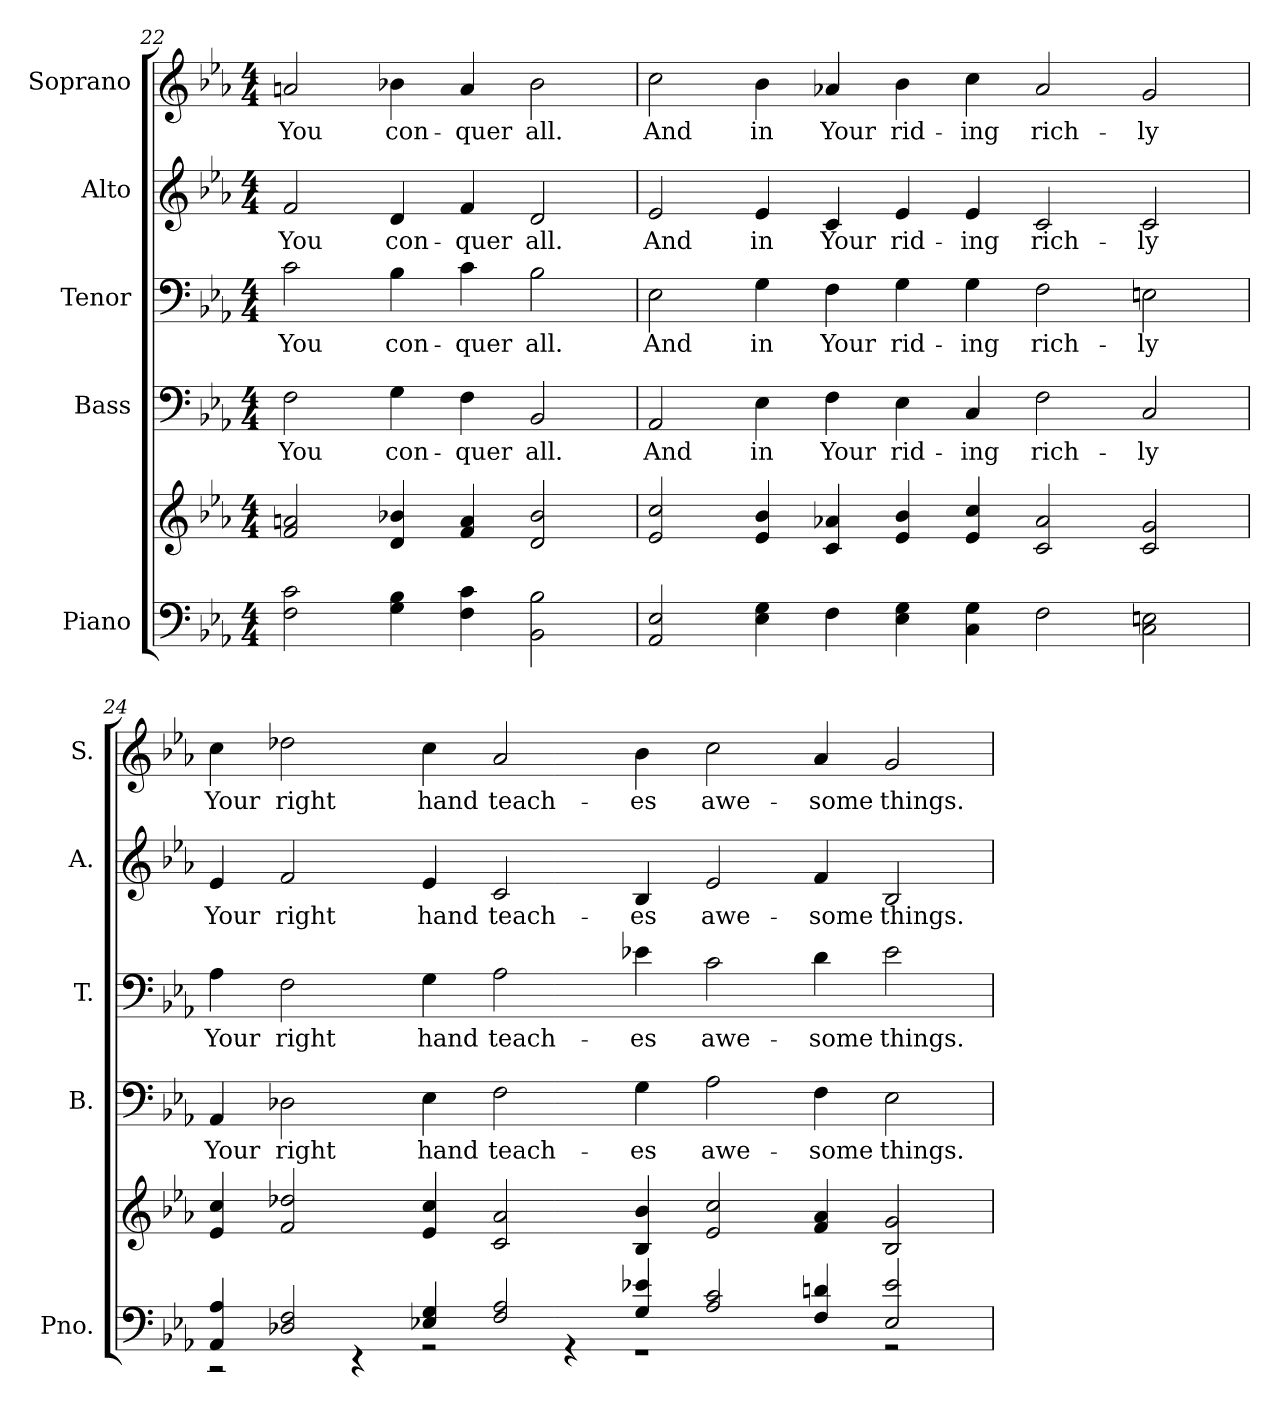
**kern	**kern	**kern	**text	**kern	**text	**kern	**text	**kern	**text
*part5	*part5	*part4	*part4	*part3	*part3	*part2	*part2	*part1	*part1
*staff6	*staff5	*staff4	*staff4	*staff3	*staff3	*staff2	*staff2	*staff1	*staff1
*I"Piano	*	*I"Bass	*	*I"Tenor	*	*I"Alto	*	*I"Soprano	*
*I'Pno.	*	*I'B.	*	*I'T.	*	*I'A.	*	*I'S.	*
*clefF4	*clefG2	*clefF4	*	*clefF4	*	*clefG2	*	*clefG2	*
*k[b-e-a-]	*k[b-e-a-]	*k[b-e-a-]	*	*k[b-e-a-]	*	*k[b-e-a-]	*	*k[b-e-a-]	*
*E-:	*E-:	*E-:	*	*E-:	*	*E-:	*	*E-:	*
*M4/4	*M4/4	*M4/4	*	*M4/4	*	*M4/4	*	*M4/4	*
=22	=22	=22	=22	=22	=22	=22	=22	=22	=22
!	!	!	!LO:LY:b:color=#000000	!	!	!	!	!	!
!	!	!	!	!	!LO:LY:b:color=#000000	!	!	!	!
!	!	!	!	!	!	!	!LO:LY:b:color=#000000	!	!
!	!	!	!	!	!	!	!	!	!LO:LY:b:color=#000000
2Fi\ 2ci	2fi/ 2ani	2Fi\	You	2ci\	You	2fi/	You	2ani/	You
!	!	!	!LO:LY:b:color=#000000	!	!	!	!	!	!
!	!	!	!	!	!LO:LY:b:color=#000000	!	!	!	!
!	!	!	!	!	!	!	!LO:LY:b:color=#000000	!	!
!	!	!	!	!	!	!	!	!	!LO:LY:b:color=#000000
4Gi\ 4B-i	4di/ 4b-Xi	4Gi\	con-	4B-i\	con-	4di/	con-	4b-Xi\	con-
!	!	!	!LO:LY:b:color=#000000	!	!	!	!	!	!
!	!	!	!	!	!LO:LY:b:color=#000000	!	!	!	!
!	!	!	!	!	!	!	!LO:LY:b:color=#000000	!	!
!	!	!	!	!	!	!	!	!	!LO:LY:b:color=#000000
4Fi\ 4ci	4fi/ 4ai	4Fi\	-quer	4ci\	-quer	4fi/	-quer	4ai/	-quer
!	!	!	!LO:LY:b:color=#000000	!	!	!	!	!	!
!	!	!	!	!	!LO:LY:b:color=#000000	!	!	!	!
!	!	!	!	!	!	!	!LO:LY:b:color=#000000	!	!
!	!	!	!	!	!	!	!	!	!LO:LY:b:color=#000000
2BB-i\ 2B-i	2di/ 2b-i	2BB-i/	all.	2B-i\	all.	2di/	all.	2b-i\	all.
=23	=23	=23	=23	=23	=23	=23	=23	=23	=23
!	!	!	!LO:LY:b:color=#000000	!	!	!	!	!	!
!	!	!	!	!	!LO:LY:b:color=#000000	!	!	!	!
!	!	!	!	!	!	!	!LO:LY:b:color=#000000	!	!
!	!	!	!	!	!	!	!	!	!LO:LY:b:color=#000000
2AA-i/ 2E-i	2e-i/ 2cci	2AA-i/	And	2E-i\	And	2e-i/	And	2cci\	And
!	!	!	!LO:LY:b:color=#000000	!	!	!	!	!	!
!	!	!	!	!	!LO:LY:b:color=#000000	!	!	!	!
!	!	!	!	!	!	!	!LO:LY:b:color=#000000	!	!
!	!	!	!	!	!	!	!	!	!LO:LY:b:color=#000000
4E-i\ 4Gi	4e-i/ 4b-i	4E-i\	in	4Gi\	in	4e-i/	in	4b-i\	in
!	!	!	!LO:LY:b:color=#000000	!	!	!	!	!	!
!	!	!	!	!	!LO:LY:b:color=#000000	!	!	!	!
!	!	!	!	!	!	!	!LO:LY:b:color=#000000	!	!
!	!	!	!	!	!	!	!	!	!LO:LY:b:color=#000000
4Fi\	4ci/ 4a-Xi	4Fi\	Your	4Fi\	Your	4ci/	Your	4a-Xi/	Your
!	!	!	!LO:LY:b:color=#000000	!	!	!	!	!	!
!	!	!	!	!	!LO:LY:b:color=#000000	!	!	!	!
!	!	!	!	!	!	!	!LO:LY:b:color=#000000	!	!
!	!	!	!	!	!	!	!	!	!LO:LY:b:color=#000000
4E-i\ 4Gi	4e-i/ 4b-i	4E-i\	rid-	4Gi\	rid-	4e-i/	rid-	4b-i\	rid-
!	!	!	!LO:LY:b:color=#000000	!	!	!	!	!	!
!	!	!	!	!	!LO:LY:b:color=#000000	!	!	!	!
!	!	!	!	!	!	!	!LO:LY:b:color=#000000	!	!
!	!	!	!	!	!	!	!	!	!LO:LY:b:color=#000000
4Ci\ 4Gi	4e-i/ 4cci	4Ci/	-ing	4Gi\	-ing	4e-i/	-ing	4cci\	-ing
!	!	!	!LO:LY:b:color=#000000	!	!	!	!	!	!
!	!	!	!	!	!LO:LY:b:color=#000000	!	!	!	!
!	!	!	!	!	!	!	!LO:LY:b:color=#000000	!	!
!	!	!	!	!	!	!	!	!	!LO:LY:b:color=#000000
2Fi\	2ci/ 2a-i	2Fi\	rich-	2Fi\	rich-	2ci/	rich-	2a-i/	rich-
!	!	!	!LO:LY:b:color=#000000	!	!	!	!	!	!
!	!	!	!	!	!LO:LY:b:color=#000000	!	!	!	!
!	!	!	!	!	!	!	!LO:LY:b:color=#000000	!	!
!	!	!	!	!	!	!	!	!	!LO:LY:b:color=#000000
2Ci\ 2Eni	2ci/ 2gi	2Ci/	-ly	2Eni\	-ly	2ci/	-ly	2gi/	-ly
=24	=24	=24	=24	=24	=24	=24	=24	=24	=24
*^	*	*	*	*	*	*	*	*	*
!	!	!	!	!LO:LY:b:color=#000000	!	!	!	!	!	!
!	!	!	!	!	!	!LO:LY:b:color=#000000	!	!	!	!
!	!	!	!	!	!	!	!	!LO:LY:b:color=#000000	!	!
!	!	!	!	!	!	!	!	!	!	!LO:LY:b:color=#000000
4AA-i/ 4A-i	2r	4e-i/ 4cci	4AA-i/	Your	4A-i\	Your	4e-i/	Your	4cci\	Your
!	!	!	!	!LO:LY:b:color=#000000	!	!	!	!	!	!
!	!	!	!	!	!	!LO:LY:b:color=#000000	!	!	!	!
!	!	!	!	!	!	!	!	!LO:LY:b:color=#000000	!	!
!	!	!	!	!	!	!	!	!	!	!LO:LY:b:color=#000000
2D-Xi/ 2Fi	.	2fi/ 2dd-Xi	2D-Xi\	right	2Fi\	right	2fi/	right	2dd-Xi\	right
.	4r	.	.	.	.	.	.	.	.	.
!	!	!	!	!LO:LY:b:color=#000000	!	!	!	!	!	!
!	!	!	!	!	!	!LO:LY:b:color=#000000	!	!	!	!
!	!	!	!	!	!	!	!	!LO:LY:b:color=#000000	!	!
!	!	!	!	!	!	!	!	!	!	!LO:LY:b:color=#000000
4E-Xi/ 4Gi	2r	4e-i/ 4cci	4E-i\	hand	4Gi\	hand	4e-i/	hand	4cci\	hand
!	!	!	!	!LO:LY:b:color=#000000	!	!	!	!	!	!
!	!	!	!	!	!	!LO:LY:b:color=#000000	!	!	!	!
!	!	!	!	!	!	!	!	!LO:LY:b:color=#000000	!	!
!	!	!	!	!	!	!	!	!	!	!LO:LY:b:color=#000000
2Fi/ 2A-i	.	2ci/ 2a-i	2Fi\	teach-	2A-i\	teach-	2ci/	teach-	2a-i/	teach-
.	4r	.	.	.	.	.	.	.	.	.
!	!	!	!	!LO:LY:b:color=#000000	!	!	!	!	!	!
!	!	!	!	!	!	!LO:LY:b:color=#000000	!	!	!	!
!	!	!	!	!	!	!	!	!LO:LY:b:color=#000000	!	!
!	!	!	!	!	!	!	!	!	!	!LO:LY:b:color=#000000
4Gi/ 4e-Xi	1r	4B-i/ 4b-i	4Gi\	-es	4e-Xi\	-es	4B-i/	-es	4b-i\	-es
!	!	!	!	!LO:LY:b:color=#000000	!	!	!	!	!	!
!	!	!	!	!	!	!LO:LY:b:color=#000000	!	!	!	!
!	!	!	!	!	!	!	!	!LO:LY:b:color=#000000	!	!
!	!	!	!	!	!	!	!	!	!	!LO:LY:b:color=#000000
2A-i/ 2ci	.	2e-i/ 2cci	2A-i\	awe-	2ci\	awe-	2e-i/	awe-	2cci\	awe-
!	!	!	!	!LO:LY:b:color=#000000	!	!	!	!	!	!
!	!	!	!	!	!	!LO:LY:b:color=#000000	!	!	!	!
!	!	!	!	!	!	!	!	!LO:LY:b:color=#000000	!	!
!	!	!	!	!	!	!	!	!	!	!LO:LY:b:color=#000000
4Fi/ 4dni	.	4fi/ 4a-i	4Fi\	-some	4di\	-some	4fi/	-some	4a-i/	-some
!	!	!	!	!LO:LY:b:color=#000000	!	!	!	!	!	!
!	!	!	!	!	!	!LO:LY:b:color=#000000	!	!	!	!
!	!	!	!	!	!	!	!	!LO:LY:b:color=#000000	!	!
!	!	!	!	!	!	!	!	!	!	!LO:LY:b:color=#000000
2E-i/ 2e-i	2r	2B-i/ 2gi	2E-i\	things.	2e-i\	things.	2B-i/	things.	2gi/	things.
*v	*v	*	*	*	*	*	*	*	*	*
=	=	=	=	=	=	=	=	=	=
*-	*-	*-	*-	*-	*-	*-	*-	*-	*-
